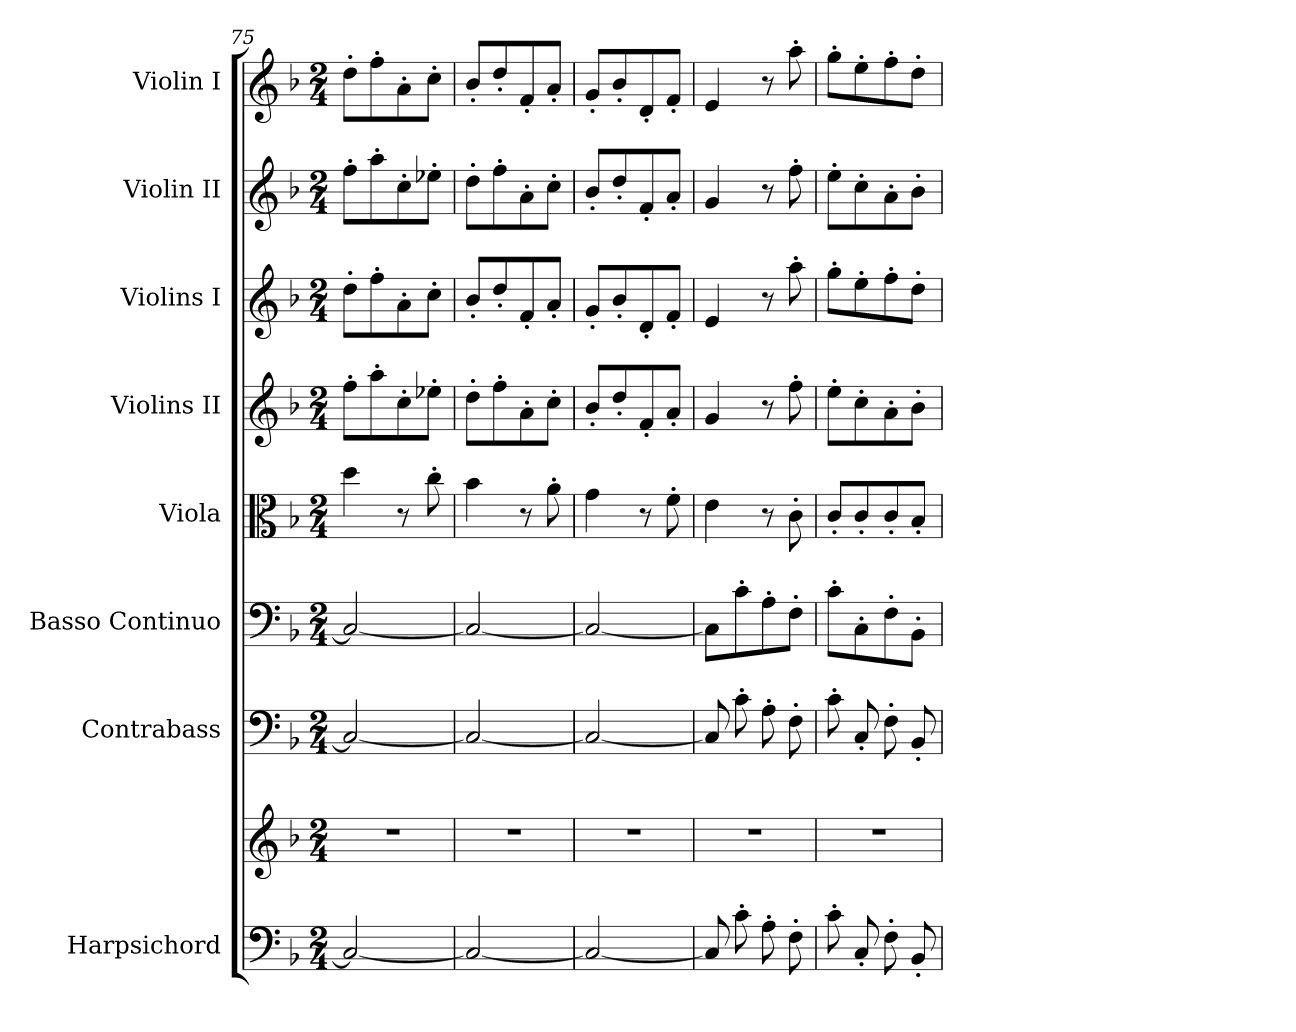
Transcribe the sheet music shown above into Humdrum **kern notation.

**kern	**kern	**kern	**kern	**kern	**kern	**kern	**kern	**kern
*part8	*part8	*part7	*part6	*part5	*part4	*part3	*part2	*part1
*staff9	*staff8	*staff7	*staff6	*staff5	*staff4	*staff3	*staff2	*staff1
*I"Harpsichord	*	*I"Contrabass	*I"Basso Continuo	*I"Viola	*I"Violins II	*I"Violins I	*I"Violin II	*I"Violin I
*I'Hch.	*	*I'Cb.	*I'B.C.	*I'Vla.	*I'Vlns. II	*I'Vlns. I	*I'Vln. II	*I'Vln. I
*clefF4	*clefG2	*clefF4	*clefF4	*clefC3	*clefG2	*clefG2	*clefG2	*clefG2
*	*	*ITrd7c12	*	*	*	*	*	*
*k[b-]	*k[b-]	*k[b-]	*k[b-]	*k[b-]	*k[b-]	*k[b-]	*k[b-]	*k[b-]
*M2/4	*M2/4	*M2/4	*M2/4	*M2/4	*M2/4	*M2/4	*M2/4	*M2/4
=75	=75	=75	=75	=75	=75	=75	=75	=75
2C/_	2r	2CC/_	2C/_	4dd\	8ff'\L	8dd'\L	8ff'\L	8dd'\L
.	.	.	.	.	8aa'\	8ff'\	8aa'\	8ff'\
.	.	.	.	8r	8cc'\	8a'\	8cc'\	8a'\
.	.	.	.	8cc'\	8ee-X'\J	8cc'\J	8ee-X'\J	8cc'\J
=76	=76	=76	=76	=76	=76	=76	=76	=76
2C/_	2r	2CC/_	2C/_	4b-\	8dd'\L	8b-'/L	8dd'\L	8b-'/L
.	.	.	.	.	8ff'\	8dd'/	8ff'\	8dd'/
.	.	.	.	8r	8a'\	8f'/	8a'\	8f'/
.	.	.	.	8a'\	8cc'\J	8a'/J	8cc'\J	8a'/J
=77	=77	=77	=77	=77	=77	=77	=77	=77
2C/_	2r	2CC/_	2C/_	4g\	8b-'/L	8g'/L	8b-'/L	8g'/L
.	.	.	.	.	8dd'/	8b-'/	8dd'/	8b-'/
.	.	.	.	8r	8f'/	8d'/	8f'/	8d'/
.	.	.	.	8f'\	8a'/J	8f'/J	8a'/J	8f'/J
=78	=78	=78	=78	=78	=78	=78	=78	=78
8C/]	2r	8CC/]	8C\L]	4e\	4g/	4e/	4g/	4e/
8c'\	.	8C'\	8c'\	.	.	.	.	.
8A'\	.	8AA'\	8A'\	8r	8r	8r	8r	8r
8F'\	.	8FF'\	8F'\J	8c'\	8ff'\	8aa'\	8ff'\	8aa'\
!!LO:LB:g=z
=79	=79	=79	=79	=79	=79	=79	=79	=79
8c'\	2r	8C'\	8c'\L	8c'/L	8ee'\L	8gg'\L	8ee'\L	8gg'\L
8C'/	.	8CC'/	8C'\	8c'/	8cc'\	8ee'\	8cc'\	8ee'\
8F'\	.	8FF'\	8F'\	8c'/	8a'\	8ff'\	8a'\	8ff'\
8BB-'/	.	8BBB-'/	8BB-'\J	8B-'/J	8b-'\J	8dd'\J	8b-'\J	8dd'\J
=	=	=	=	=	=	=	=	=
*-	*-	*-	*-	*-	*-	*-	*-	*-
